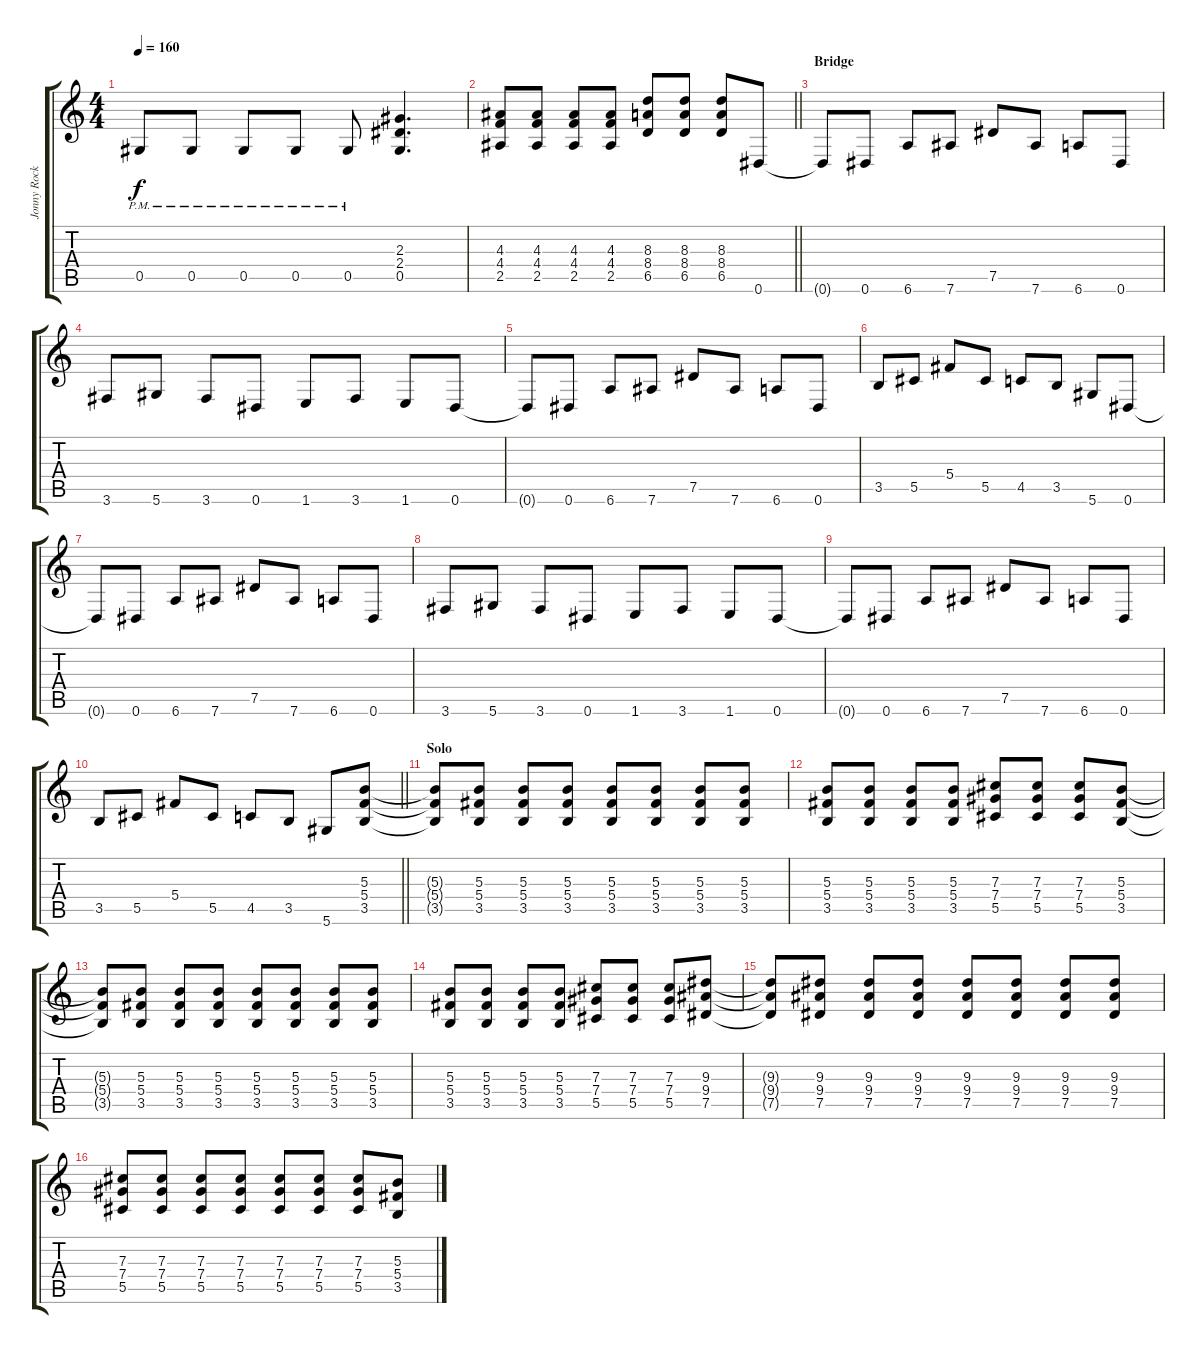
\track ("Jonny Rocker" "Jonny Rock") {instrument distortionguitar}
\staff {score tabs}
\tuning (Eb4 Bb3 Gb3 Db3 Ab2 Eb2) {hide}
\ts (4 4)
\tempo 160
\clef g2
\ks c
0.5{pm}.8{dy f} 0.5{pm}.8 0.5{pm}.8 0.5{pm}.8 0.5{pm}.8 (2.3 2.4 0.5).4{d} |
\barLineRight lightlight
(4.3 4.4 2.5).8 (4.3 4.4 2.5).8 (4.3 4.4 2.5).8 (4.3 4.4 2.5).8 (8.3 8.4 6.5).8 (8.3 8.4 6.5).8 (8.3 8.4 6.5).8 0.6.8 |
\section ("" "Bridge")
0.6{t}.8 0.6.8 6.6.8 7.6.8 7.5.8 7.6.8 6.6.8 0.6.8 |
3.6.8 5.6.8 3.6.8 0.6.8 1.6.8 3.6.8 1.6.8 0.6.8 |
0.6{t}.8 0.6.8 6.6.8 7.6.8 7.5.8 7.6.8 6.6.8 0.6.8 |
3.5.8 5.5.8 5.4.8 5.5.8 4.5.8 3.5.8 5.6.8 0.6.8 |
0.6{t}.8 0.6.8 6.6.8 7.6.8 7.5.8 7.6.8 6.6.8 0.6.8 |
3.6.8 5.6.8 3.6.8 0.6.8 1.6.8 3.6.8 1.6.8 0.6.8 |
0.6{t}.8 0.6.8 6.6.8 7.6.8 7.5.8 7.6.8 6.6.8 0.6.8 |
\barLineRight lightlight
3.5.8 5.5.8 5.4.8 5.5.8 4.5.8 3.5.8 5.6.8 (5.3 5.4 3.5).8 |
\section ("" "Solo")
(5.3{t} 5.4{t} 3.5{t}).8 (5.3 5.4 3.5).8 (5.3 5.4 3.5).8 (5.3 5.4 3.5).8 (5.3 5.4 3.5).8 (5.3 5.4 3.5).8 (5.3 5.4 3.5).8 (5.3 5.4 3.5).8 |
(5.3 5.4 3.5).8 (5.3 5.4 3.5).8 (5.3 5.4 3.5).8 (5.3 5.4 3.5).8 (7.3 7.4 5.5).8 (7.3 7.4 5.5).8 (7.3 7.4 5.5).8 (5.3 5.4 3.5).8 |
(5.3{t} 5.4{t} 3.5{t}).8 (5.3 5.4 3.5).8 (5.3 5.4 3.5).8 (5.3 5.4 3.5).8 (5.3 5.4 3.5).8 (5.3 5.4 3.5).8 (5.3 5.4 3.5).8 (5.3 5.4 3.5).8 |
(5.3 5.4 3.5).8 (5.3 5.4 3.5).8 (5.3 5.4 3.5).8 (5.3 5.4 3.5).8 (7.3 7.4 5.5).8 (7.3 7.4 5.5).8 (7.3 7.4 5.5).8 (9.3 9.4 7.5).8 |
(9.3{t} 9.4{t} 7.5{t}).8 (9.3 9.4 7.5).8 (9.3 9.4 7.5).8 (9.3 9.4 7.5).8 (9.3 9.4 7.5).8 (9.3 9.4 7.5).8 (9.3 9.4 7.5).8 (9.3 9.4 7.5).8 |
(7.3 7.4 5.5).8 (7.3 7.4 5.5).8 (7.3 7.4 5.5).8 (7.3 7.4 5.5).8 (7.3 7.4 5.5).8 (7.3 7.4 5.5).8 (7.3 7.4 5.5).8 (5.3 5.4 3.5).8
